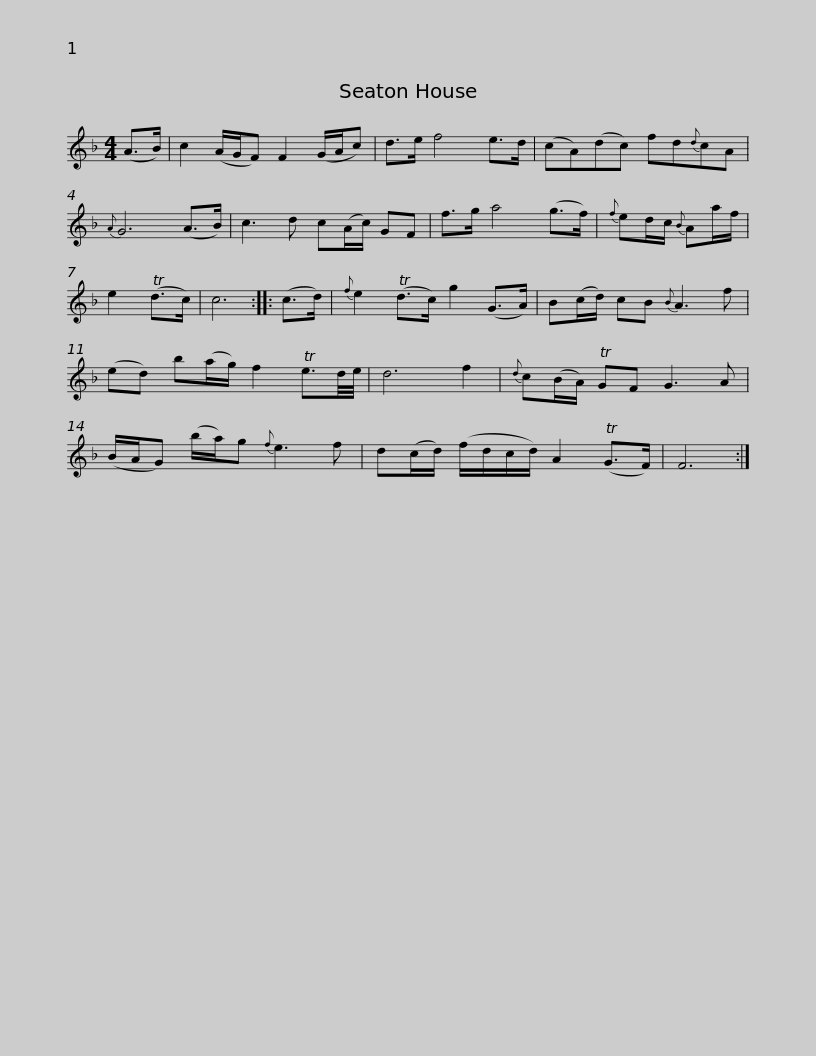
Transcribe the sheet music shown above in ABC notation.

X:1
L:1/8
M:4/4
I:linebreak $
K:F
V:1 treble
V:1
 (A>B) | c2 (A/G/F) F2 (G/A/c) | d>e f4 e>d | (cA)(dc) fd{d}cA |{A} G6 (A>B) | %5
 c3 d c(A/c/) GF | f>g a4 (g>f) |${f} ed/c/{B} Aa/f/ | e2 (Td>c) | c6 :: %10
 (c>d) |{f} e2 (Td>c) g2 (G>A) | B(c/d/) cB{B} A3 f | (ed) b(a/g/) f2 Te3/2d/4e/4 |$ d6 f2 | %15
{d} c(B/A/) TGF G3 A | (B/A/G) (b/a/)g{f} e3 f | d(c/d/) (f/d/c/d/) A2 (TG>F) | F6 :| %19
